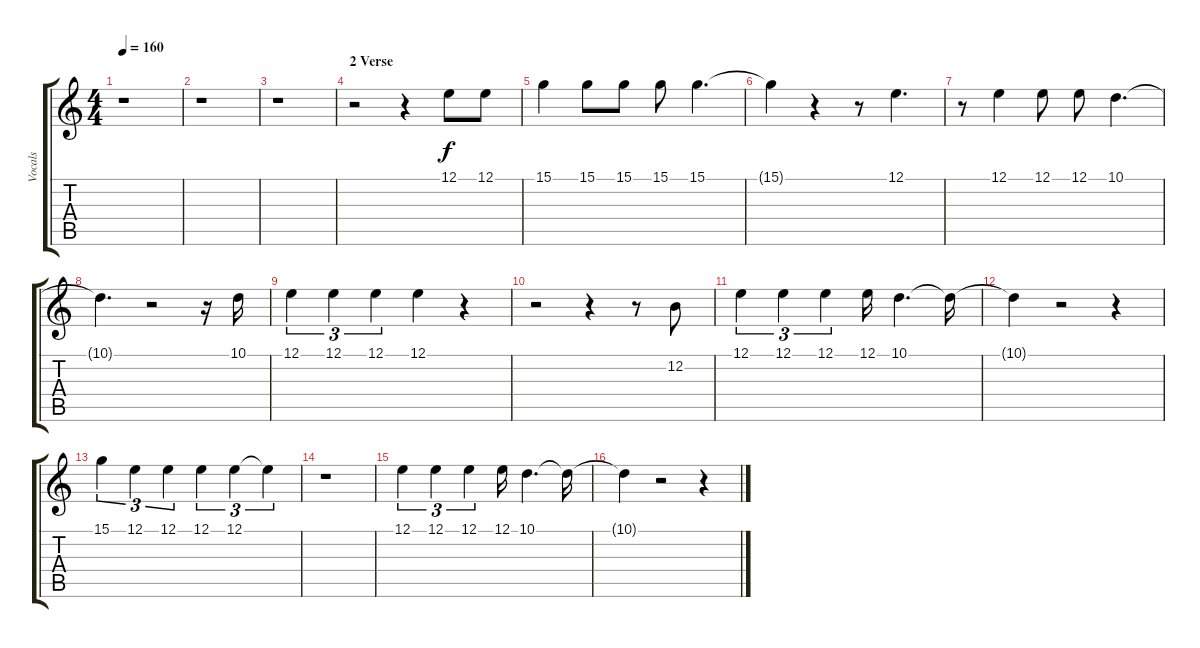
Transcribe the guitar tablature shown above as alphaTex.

\track ("Vocals" "Vocals") {instrument lead1square}
\staff {score tabs}
\tuning (E4 B3 G3 D3 A2 E2) {hide}
\ts (4 4)
\tempo 160
\clef g2
\ks c
r.1{dy f} |
r.1 |
r.1 |
\section ("" "2 Verse")
r.2 r.4 12.1.8 12.1.8 |
15.1.4 15.1.8 15.1.8 15.1.8 15.1.4{d} |
15.1{t}.4 r.4 r.8 12.1.4{d} |
r.8 12.1.4 12.1.8 12.1.8 10.1.4{d} |
10.1{t}.4{d} r.2 r.16 10.1.16 |
12.1.4{tu (3 2)} 12.1.4{tu (3 2)} 12.1.4{tu (3 2)} 12.1.4 r.4 |
r.2 r.4 r.8 12.2.8 |
12.1.4{tu (3 2)} 12.1.4{tu (3 2)} 12.1.4{tu (3 2)} 12.1.16 10.1.4{d} 10.1{t}.16 |
10.1{t}.4 r.2 r.4 |
15.1.4{tu (3 2)} 12.1.4{tu (3 2)} 12.1.4{tu (3 2)} 12.1.4{tu (3 2)} 12.1.4{tu (3 2)} 12.1{t}.4{tu (3 2)} |
r.1 |
12.1.4{tu (3 2)} 12.1.4{tu (3 2)} 12.1.4{tu (3 2)} 12.1.16 10.1.4{d} 10.1{t}.16 |
10.1{t}.4 r.2 r.4
